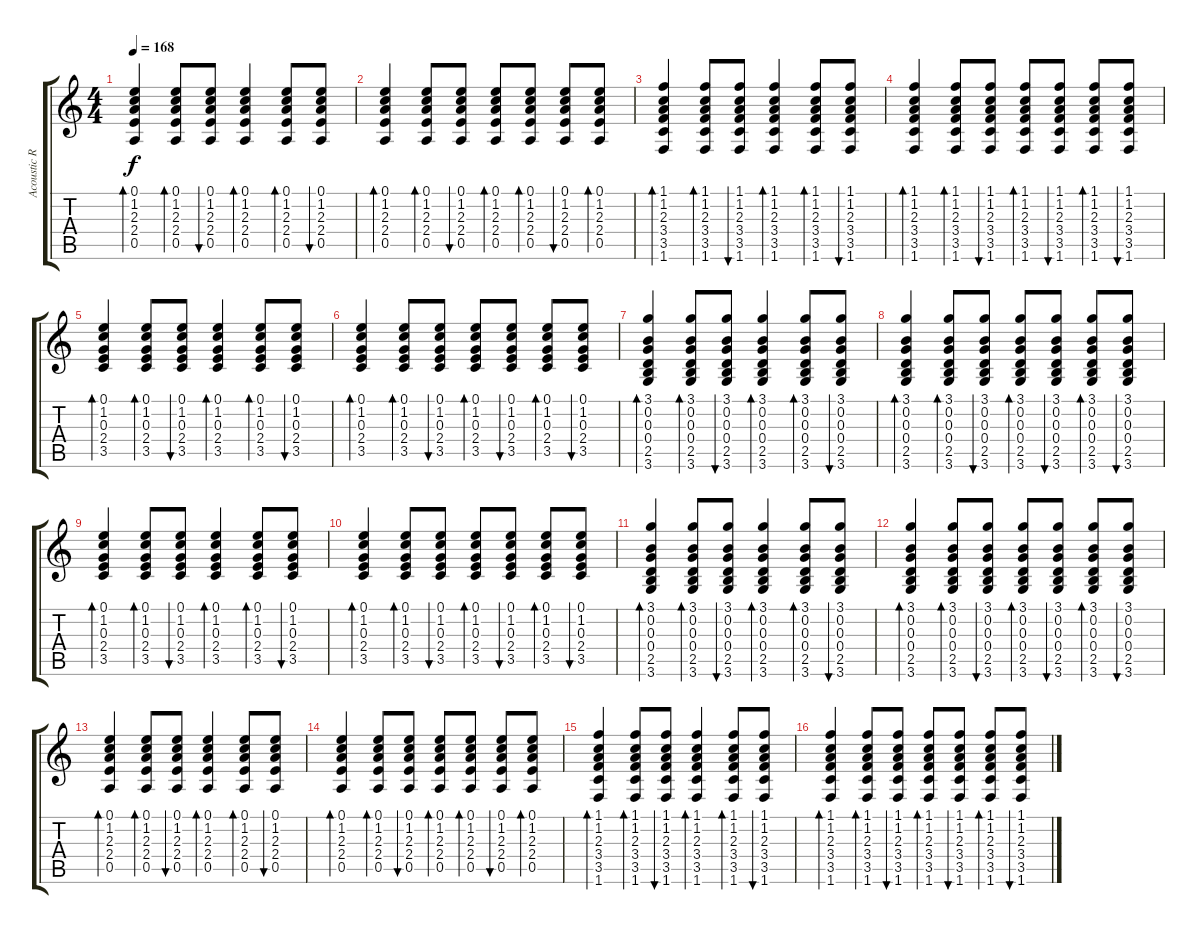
\track ("Acoustic Rhythm" "Acoustic R") {instrument acousticguitarsteel}
\staff {score tabs}
\tuning (E4 B3 G3 D3 A2 E2) {hide}
\ts (4 4)
\tempo 168
\clef g2
\ks c
(0.1 1.2 2.3 2.4 0.5).4{bd 60 dy f} (0.1 1.2 2.3 2.4 0.5).8{bd 60} (0.1 1.2 2.3 2.4 0.5).8{bu 60} (0.1 1.2 2.3 2.4 0.5).4{bd 60} (0.1 1.2 2.3 2.4 0.5).8{bd 60} (0.1 1.2 2.3 2.4 0.5).8{bu 60} |
(0.1 1.2 2.3 2.4 0.5).4{bd 60} (0.1 1.2 2.3 2.4 0.5).8{bd 60} (0.1 1.2 2.3 2.4 0.5).8{bu 60} (0.1 1.2 2.3 2.4 0.5).8{bd 60} (0.1 1.2 2.3 2.4 0.5).8{bd 60} (0.1 1.2 2.3 2.4 0.5).8{bu 60} (0.1 1.2 2.3 2.4 0.5).8{bd 60} |
(1.1 1.2 2.3 3.4 3.5 1.6).4{bd 60} (1.1 1.2 2.3 3.4 3.5 1.6).8{bd 60} (1.1 1.2 2.3 3.4 3.5 1.6).8{bu 60} (1.1 1.2 2.3 3.4 3.5 1.6).4{bd 60} (1.1 1.2 2.3 3.4 3.5 1.6).8{bd 60} (1.1 1.2 2.3 3.4 3.5 1.6).8{bu 60} |
(1.1 1.2 2.3 3.4 3.5 1.6).4{bd 60} (1.1 1.2 2.3 3.4 3.5 1.6).8{bd 60} (1.1 1.2 2.3 3.4 3.5 1.6).8{bu 60} (1.1 1.2 2.3 3.4 3.5 1.6).8{bd 60} (1.1 1.2 2.3 3.4 3.5 1.6).8{bu 60} (1.1 1.2 2.3 3.4 3.5 1.6).8{bd 60} (1.1 1.2 2.3 3.4 3.5 1.6).8{bu 60} |
(0.1 1.2 0.3 2.4 3.5).4{bd 60} (0.1 1.2 0.3 2.4 3.5).8{bd 60} (0.1 1.2 0.3 2.4 3.5).8{bu 60} (0.1 1.2 0.3 2.4 3.5).4{bd 60} (0.1 1.2 0.3 2.4 3.5).8{bd 60} (0.1 1.2 0.3 2.4 3.5).8{bu 60} |
(0.1 1.2 0.3 2.4 3.5).4{bd 60} (0.1 1.2 0.3 2.4 3.5).8{bd 60} (0.1 1.2 0.3 2.4 3.5).8{bu 60} (0.1 1.2 0.3 2.4 3.5).8{bd 60} (0.1 1.2 0.3 2.4 3.5).8{bu 60} (0.1 1.2 0.3 2.4 3.5).8{bd 60} (0.1 1.2 0.3 2.4 3.5).8{bu 60} |
(3.1 0.2 0.3 0.4 2.5 3.6).4{bd 60} (3.1 0.2 0.3 0.4 2.5 3.6).8{bd 60} (3.1 0.2 0.3 0.4 2.5 3.6).8{bu 60} (3.1 0.2 0.3 0.4 2.5 3.6).4{bd 60} (3.1 0.2 0.3 0.4 2.5 3.6).8{bd 60} (3.1 0.2 0.3 0.4 2.5 3.6).8{bu 60} |
(3.1 0.2 0.3 0.4 2.5 3.6).4{bd 60} (3.1 0.2 0.3 0.4 2.5 3.6).8{bd 60} (3.1 0.2 0.3 0.4 2.5 3.6).8{bu 60} (3.1 0.2 0.3 0.4 2.5 3.6).8{bd 60} (3.1 0.2 0.3 0.4 2.5 3.6).8{bu 60} (3.1 0.2 0.3 0.4 2.5 3.6).8{bd 60} (3.1 0.2 0.3 0.4 2.5 3.6).8{bu 60} |
(0.1 1.2 0.3 2.4 3.5).4{bd 60} (0.1 1.2 0.3 2.4 3.5).8{bd 60} (0.1 1.2 0.3 2.4 3.5).8{bu 60} (0.1 1.2 0.3 2.4 3.5).4{bd 60} (0.1 1.2 0.3 2.4 3.5).8{bd 60} (0.1 1.2 0.3 2.4 3.5).8{bu 60} |
(0.1 1.2 0.3 2.4 3.5).4{bd 60} (0.1 1.2 0.3 2.4 3.5).8{bd 60} (0.1 1.2 0.3 2.4 3.5).8{bu 60} (0.1 1.2 0.3 2.4 3.5).8{bd 60} (0.1 1.2 0.3 2.4 3.5).8{bu 60} (0.1 1.2 0.3 2.4 3.5).8{bd 60} (0.1 1.2 0.3 2.4 3.5).8{bu 60} |
(3.1 0.2 0.3 0.4 2.5 3.6).4{bd 60} (3.1 0.2 0.3 0.4 2.5 3.6).8{bd 60} (3.1 0.2 0.3 0.4 2.5 3.6).8{bu 60} (3.1 0.2 0.3 0.4 2.5 3.6).4{bd 60} (3.1 0.2 0.3 0.4 2.5 3.6).8{bd 60} (3.1 0.2 0.3 0.4 2.5 3.6).8{bu 60} |
(3.1 0.2 0.3 0.4 2.5 3.6).4{bd 60} (3.1 0.2 0.3 0.4 2.5 3.6).8{bd 60} (3.1 0.2 0.3 0.4 2.5 3.6).8{bu 60} (3.1 0.2 0.3 0.4 2.5 3.6).8{bd 60} (3.1 0.2 0.3 0.4 2.5 3.6).8{bu 60} (3.1 0.2 0.3 0.4 2.5 3.6).8{bd 60} (3.1 0.2 0.3 0.4 2.5 3.6).8{bu 60} |
(0.1 1.2 2.3 2.4 0.5).4{bd 60} (0.1 1.2 2.3 2.4 0.5).8{bd 60} (0.1 1.2 2.3 2.4 0.5).8{bu 60} (0.1 1.2 2.3 2.4 0.5).4{bd 60} (0.1 1.2 2.3 2.4 0.5).8{bd 60} (0.1 1.2 2.3 2.4 0.5).8{bu 60} |
(0.1 1.2 2.3 2.4 0.5).4{bd 60} (0.1 1.2 2.3 2.4 0.5).8{bd 60} (0.1 1.2 2.3 2.4 0.5).8{bu 60} (0.1 1.2 2.3 2.4 0.5).8{bd 60} (0.1 1.2 2.3 2.4 0.5).8{bd 60} (0.1 1.2 2.3 2.4 0.5).8{bu 60} (0.1 1.2 2.3 2.4 0.5).8{bd 60} |
(1.1 1.2 2.3 3.4 3.5 1.6).4{bd 60} (1.1 1.2 2.3 3.4 3.5 1.6).8{bd 60} (1.1 1.2 2.3 3.4 3.5 1.6).8{bu 60} (1.1 1.2 2.3 3.4 3.5 1.6).4{bd 60} (1.1 1.2 2.3 3.4 3.5 1.6).8{bd 60} (1.1 1.2 2.3 3.4 3.5 1.6).8{bu 60} |
(1.1 1.2 2.3 3.4 3.5 1.6).4{bd 60} (1.1 1.2 2.3 3.4 3.5 1.6).8{bd 60} (1.1 1.2 2.3 3.4 3.5 1.6).8{bu 60} (1.1 1.2 2.3 3.4 3.5 1.6).8{bd 60} (1.1 1.2 2.3 3.4 3.5 1.6).8{bu 60} (1.1 1.2 2.3 3.4 3.5 1.6).8{bd 60} (1.1 1.2 2.3 3.4 3.5 1.6).8{bu 60}
